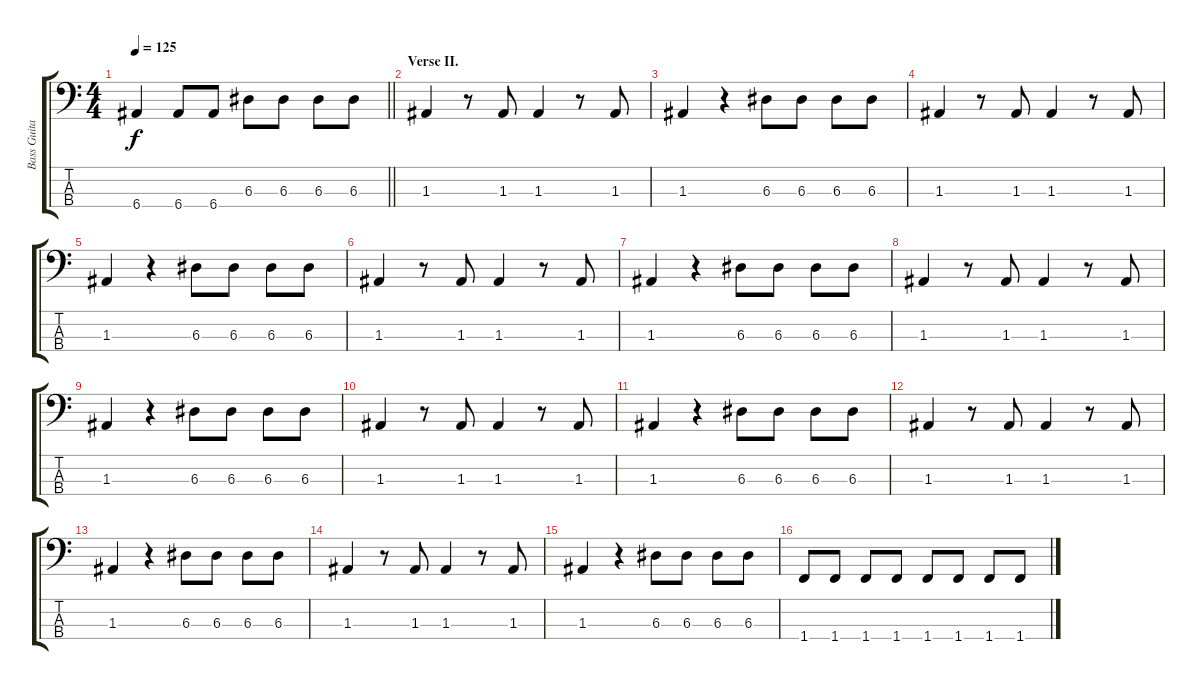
\track ("Bass Guitar" "Bass Guita") {instrument electricbasspick}
\staff {score tabs}
\tuning (G2 D2 A1 E1) {hide}
\ts (4 4)
\tempo 125
\clef f4
\barLineRight lightlight
\ks c
6.4.4{dy f} 6.4.8 6.4.8 6.3.8 6.3.8 6.3.8 6.3.8 |
\section ("" "Verse II.")
1.3.4 r.8 1.3.8 1.3.4 r.8 1.3.8 |
1.3.4 r.4 6.3.8 6.3.8 6.3.8 6.3.8 |
1.3.4 r.8 1.3.8 1.3.4 r.8 1.3.8 |
1.3.4 r.4 6.3.8 6.3.8 6.3.8 6.3.8 |
1.3.4 r.8 1.3.8 1.3.4 r.8 1.3.8 |
1.3.4 r.4 6.3.8 6.3.8 6.3.8 6.3.8 |
1.3.4 r.8 1.3.8 1.3.4 r.8 1.3.8 |
1.3.4 r.4 6.3.8 6.3.8 6.3.8 6.3.8 |
1.3.4 r.8 1.3.8 1.3.4 r.8 1.3.8 |
1.3.4 r.4 6.3.8 6.3.8 6.3.8 6.3.8 |
1.3.4 r.8 1.3.8 1.3.4 r.8 1.3.8 |
1.3.4 r.4 6.3.8 6.3.8 6.3.8 6.3.8 |
1.3.4 r.8 1.3.8 1.3.4 r.8 1.3.8 |
1.3.4 r.4 6.3.8 6.3.8 6.3.8 6.3.8 |
1.4.8 1.4.8 1.4.8 1.4.8 1.4.8 1.4.8 1.4.8 1.4.8
